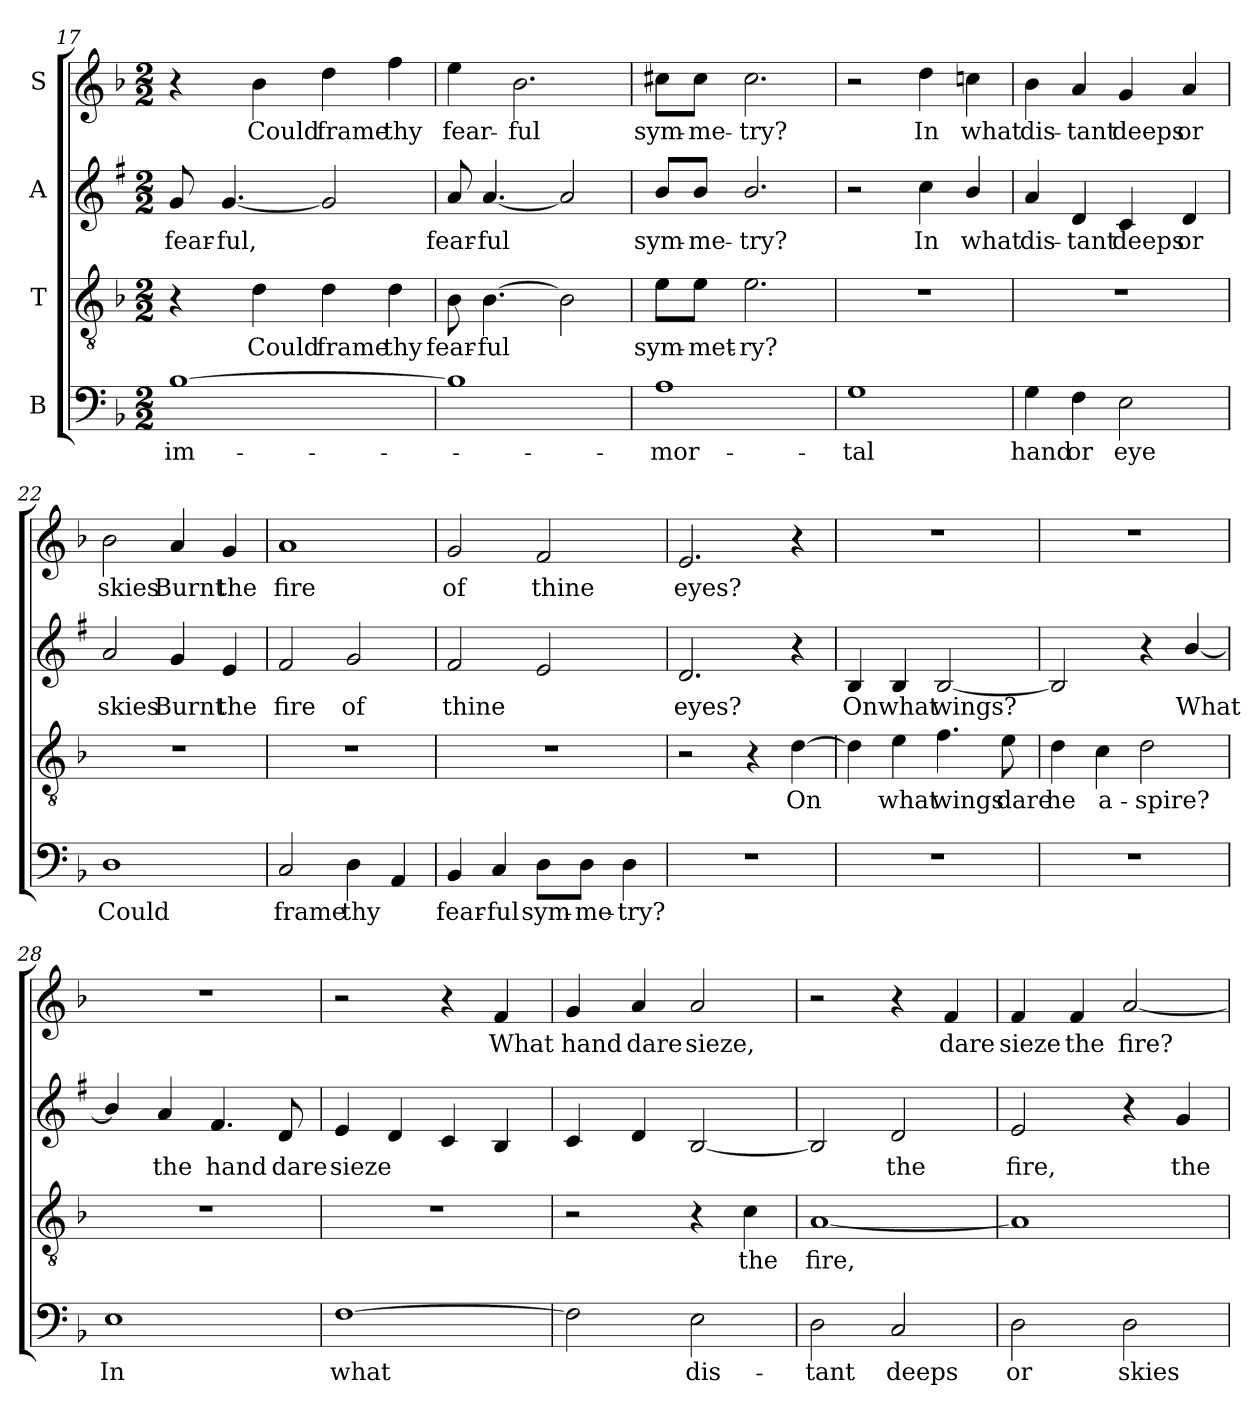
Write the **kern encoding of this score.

**kern	**text	**kern	**text	**kern	**text	**kern	**text
*part4	*part4	*part3	*part3	*part2	*part2	*part1	*part1
*staff4	*staff4	*staff3	*staff3	*staff2	*staff2	*staff1	*staff1
*I"B	*	*I"T	*	*I"A	*	*I"S	*
*clefF4	*	*clefGv2	*	*clefG2	*	*clefG2	*
*	*	*	*	*ITrd1c2	*	*	*
*k[b-]	*	*k[b-]	*	*k[b-]	*	*k[b-]	*
*F:	*	*F:	*	*F:	*	*F:	*
*M2/2	*	*M2/2	*	*M2/2	*	*M2/2	*
=17	=17	=17	=17	=17	=17	=17	=17
!	!LO:LY:b	!	!	!	!LO:LY:b	!	!
[1B-	im-	4r	.	8f/	fear-	4r	.
!	!	!	!	!	!LO:LY:b	!	!
.	.	.	.	[4.f/	-ful,	.	.
!	!	!	!LO:LY:b	!	!	!	!LO:LY:b
.	.	4d\	Could	.	.	4b-\	Could
!	!	!	!LO:LY:b	!	!	!	!LO:LY:b
.	.	4d\	frame	2f/]	.	4dd\	frame
!	!	!	!LO:LY:b	!	!	!	!LO:LY:b
.	.	4d\	thy	.	.	4ff\	thy
=18	=18	=18	=18	=18	=18	=18	=18
!	!	!	!LO:LY:b	!	!LO:LY:b	!	!LO:LY:b
1B-]	.	8B-\	fear-	8g/	fear-	4ee\	fear-
!	!	!	!LO:LY:b	!	!LO:LY:b	!	!
.	.	[4.B-\	-ful	[4.g/	-ful	.	.
!	!	!	!	!	!	!	!LO:LY:b
.	.	.	.	.	.	2.b-\	-ful
.	.	2B-\]	.	2g/]	.	.	.
=19	=19	=19	=19	=19	=19	=19	=19
!	!LO:LY:b	!	!LO:LY:b	!	!LO:LY:b	!	!LO:LY:b
1A	-mor-	8e\L	sym-	8a/L	sym-	8cc#X\L	sym-
!	!	!	!LO:LY:b	!	!LO:LY:b	!	!LO:LY:b
.	.	8e\J	-met-	8a/J	-me-	8cc#\J	-me-
!	!	!	!LO:LY:b	!	!LO:LY:b	!	!LO:LY:b
.	.	2.e\	-ry?	2.a/	-try?	2.cc#\	-try?
=20	=20	=20	=20	=20	=20	=20	=20
!	!LO:LY:b	!	!	!	!	!	!
1G	-tal	1r	.	2r	.	2r	.
!	!	!	!	!	!LO:LY:b	!	!LO:LY:b
.	.	.	.	4b-\	In	4dd\	In
!	!	!	!	!	!LO:LY:b	!	!LO:LY:b
.	.	.	.	4a/	what	4ccn\	what
!!LO:PB:g=z
=21	=21	=21	=21	=21	=21	=21	=21
!	!LO:LY:b	!	!	!	!LO:LY:b	!	!LO:LY:b
4G\	hand	1r	.	4g/	dis-	4b-\	dis-
!	!LO:LY:b	!	!	!	!LO:LY:b	!	!LO:LY:b
4F\	or	.	.	4c/	-tant	4a/	-tant
!	!LO:LY:b	!	!	!	!LO:LY:b	!	!LO:LY:b
2E\	eye	.	.	4B-/	deeps	4g/	deeps
!	!	!	!	!	!LO:LY:b	!	!LO:LY:b
.	.	.	.	4c/	or	4a/	or
=22	=22	=22	=22	=22	=22	=22	=22
!	!LO:LY:b	!	!	!	!LO:LY:b	!	!LO:LY:b
1D	Could	1r	.	2g/	skies	2b-\	skies
!	!	!	!	!	!LO:LY:b	!	!LO:LY:b
.	.	.	.	4f/	Burnt	4a/	Burnt
!	!	!	!	!	!LO:LY:b	!	!LO:LY:b
.	.	.	.	4d/	the	4g/	the
=23	=23	=23	=23	=23	=23	=23	=23
!	!LO:LY:b	!	!	!	!LO:LY:b	!	!LO:LY:b
2C/	frame	1r	.	2e/	fire	1a	fire
!	!LO:LY:b	!	!	!	!LO:LY:b	!	!
4D\	thy	.	.	2f/	of	.	.
4AA/	.	.	.	.	.	.	.
=24	=24	=24	=24	=24	=24	=24	=24
!	!LO:LY:b	!	!	!	!LO:LY:b	!	!LO:LY:b
4BB-/	fear-	1r	.	2e/	thine	2g/	of
!	!LO:LY:b	!	!	!	!	!	!
4C/	-ful	.	.	.	.	.	.
!	!LO:LY:b	!	!	!	!	!	!LO:LY:b
8D\L	sym-	.	.	2d/	.	2f/	thine
!	!LO:LY:b	!	!	!	!	!	!
8D\J	-me-	.	.	.	.	.	.
!	!LO:LY:b	!	!	!	!	!	!
4D\	-try?	.	.	.	.	.	.
=25	=25	=25	=25	=25	=25	=25	=25
!	!	!	!	!	!LO:LY:b	!	!LO:LY:b
1r	.	2r	.	2.c/	eyes?	2.e/	eyes?
.	.	4r	.	.	.	.	.
!	!	!	!LO:LY:b	!	!	!	!
.	.	[4d\	On	4r	.	4r	.
=26	=26	=26	=26	=26	=26	=26	=26
!	!	!	!	!	!LO:LY:b	!	!
1r	.	4d\]	.	4A/	On	1r	.
!	!	!	!LO:LY:b	!	!LO:LY:b	!	!
.	.	4e\	what	4A/	what	.	.
!	!	!	!LO:LY:b	!	!LO:LY:b	!	!
.	.	4.f\	wings	[2A/	wings?	.	.
!	!	!	!LO:LY:b	!	!	!	!
.	.	8e\	dare	.	.	.	.
!!LO:LB:g=z
=27	=27	=27	=27	=27	=27	=27	=27
!	!	!	!LO:LY:b	!	!	!	!
1r	.	4d\	he	2A/]	.	1r	.
!	!	!	!LO:LY:b	!	!	!	!
.	.	4c\	a-	.	.	.	.
!	!	!	!LO:LY:b	!	!	!	!
.	.	2d\	-spire?	4r	.	.	.
!	!	!	!	!	!LO:LY:b	!	!
.	.	.	.	[4a/	What	.	.
=28	=28	=28	=28	=28	=28	=28	=28
!	!LO:LY:b	!	!	!	!	!	!
1E	In	1r	.	4a/]	.	1r	.
!	!	!	!	!	!LO:LY:b	!	!
.	.	.	.	4g/	the	.	.
!	!	!	!	!	!LO:LY:b	!	!
.	.	.	.	4.e/	hand	.	.
!	!	!	!	!	!LO:LY:b	!	!
.	.	.	.	8c/	dare	.	.
=29	=29	=29	=29	=29	=29	=29	=29
!	!LO:LY:b	!	!	!	!LO:LY:b	!	!
[1F	what	1r	.	4d/	sieze	2r	.
.	.	.	.	4c/	.	.	.
.	.	.	.	4B-/	.	4r	.
!	!	!	!	!	!	!	!LO:LY:b
.	.	.	.	4A/	.	4f/	What
=30	=30	=30	=30	=30	=30	=30	=30
!	!	!	!	!	!	!	!LO:LY:b
2F\]	.	2r	.	4B-/	.	4g/	hand
!	!	!	!	!	!	!	!LO:LY:b
.	.	.	.	4c/	.	4a/	dare
!	!LO:LY:b	!	!	!	!	!	!LO:LY:b
2E\	dis-	4r	.	[2A/	.	2a/	sieze,
!	!	!	!LO:LY:b	!	!	!	!
.	.	4c\	the	.	.	.	.
=31	=31	=31	=31	=31	=31	=31	=31
!	!LO:LY:b	!	!LO:LY:b	!	!	!	!
2D\	-tant	[1A	fire,	2A/]	.	2r	.
!	!LO:LY:b	!	!	!	!LO:LY:b	!	!
2C/	deeps	.	.	2c/	the	4r	.
!	!	!	!	!	!	!	!LO:LY:b
.	.	.	.	.	.	4f/	dare
=32	=32	=32	=32	=32	=32	=32	=32
!	!LO:LY:b	!	!	!	!LO:LY:b	!	!LO:LY:b
2D\	or	1A]	.	2d/	fire,	4f/	sieze
!	!	!	!	!	!	!	!LO:LY:b
.	.	.	.	.	.	4f/	the
!	!LO:LY:b	!	!	!	!	!	!LO:LY:b
2D\	skies	.	.	4r	.	[2a/	fire?
!	!	!	!	!	!LO:LY:b	!	!
.	.	.	.	4f/	the	.	.
=	=	=	=	=	=	=	=
*-	*-	*-	*-	*-	*-	*-	*-
